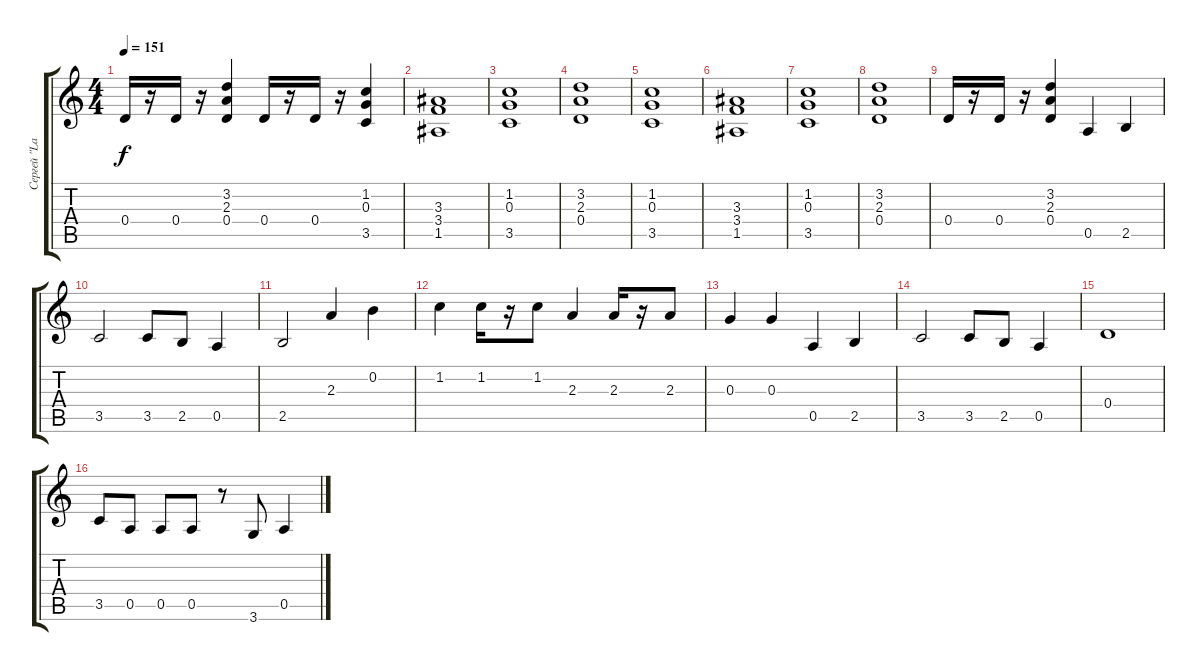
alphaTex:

\track ("Сергей \"Lazar\"" "Сергей \"La") {instrument overdrivenguitar}
\staff {score tabs}
\tuning (E4 B3 G3 D3 A2 E2) {hide}
\ts (4 4)
\tempo 151
\clef g2
\ks c
0.4.16{dy f} r.16 0.4.16 r.16 (3.2 2.3 0.4).4 0.4.16 r.16 0.4.16 r.16 (1.2 0.3 3.5).4 |
(3.3 3.4 1.5).1 |
(1.2 0.3 3.5).1 |
(3.2 2.3 0.4).1 |
(1.2 0.3 3.5).1 |
(3.3 3.4 1.5).1 |
(1.2 0.3 3.5).1 |
(3.2 2.3 0.4).1 |
0.4.16 r.16 0.4.16 r.16 (3.2 2.3 0.4).4 0.5.4 2.5.4 |
3.5.2 3.5.8 2.5.8 0.5.4 |
2.5.2 2.3.4 0.2.4 |
1.2.4 1.2.16 r.16 1.2.8 2.3.4 2.3.16 r.16 2.3.8 |
0.3.4 0.3.4 0.5.4 2.5.4 |
3.5.2 3.5.8 2.5.8 0.5.4 |
0.4.1 |
3.5.8 0.5.8 0.5.8 0.5.8 r.8 3.6.8 0.5.4
